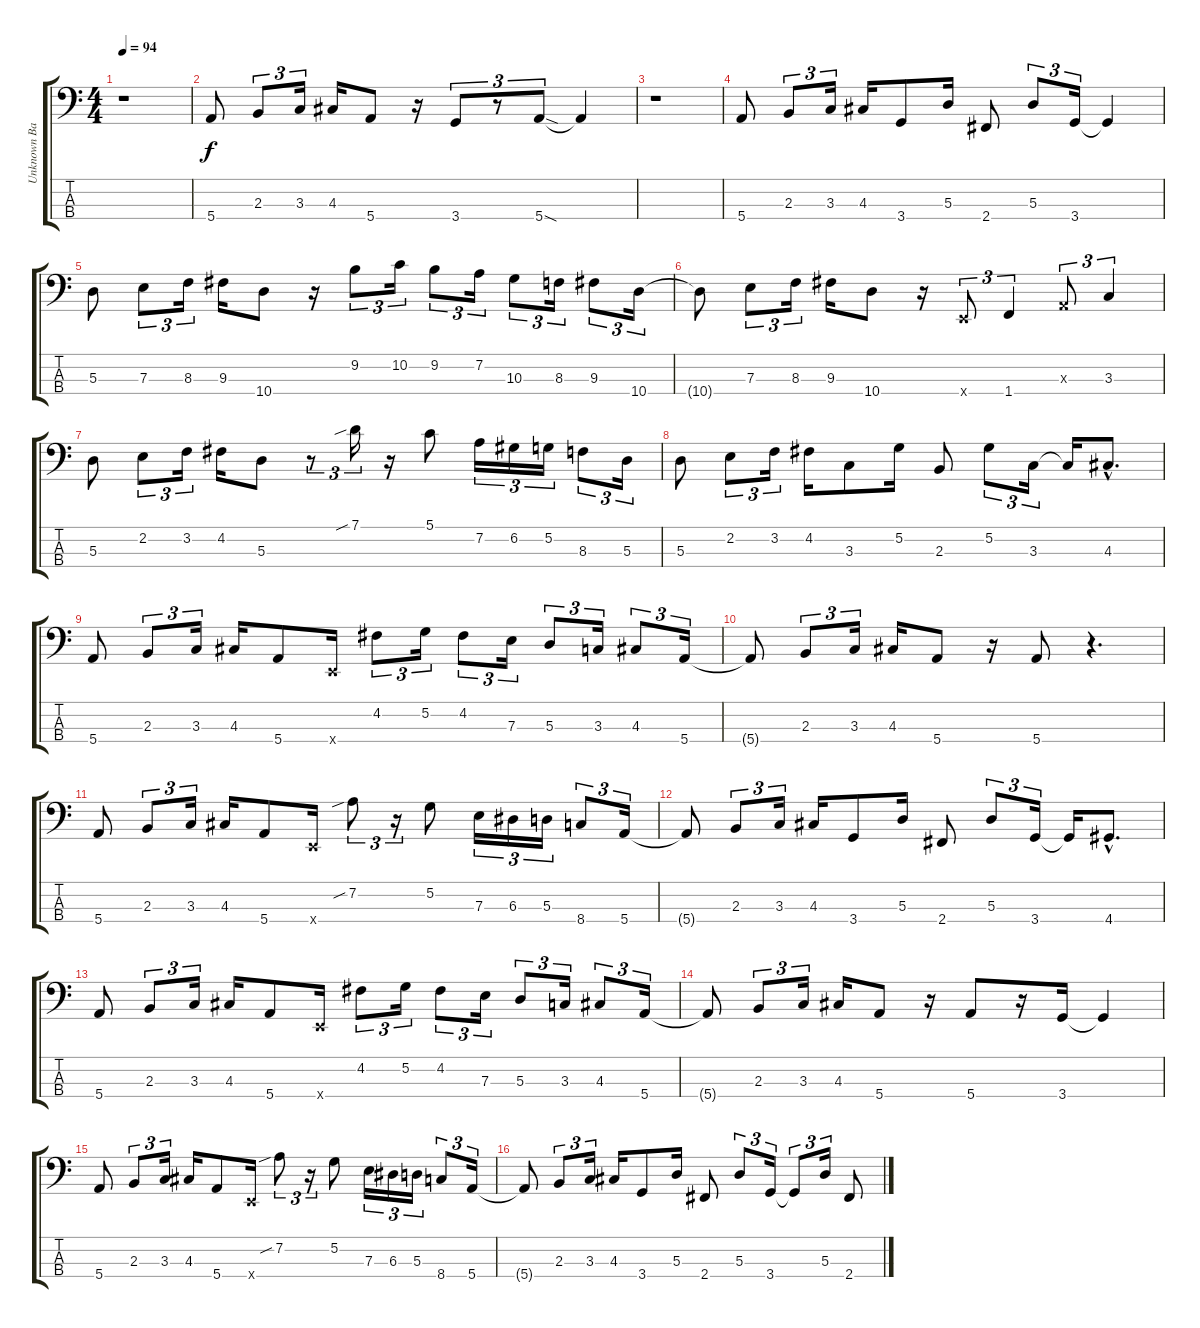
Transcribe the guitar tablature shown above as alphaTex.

\track ("Unknown Bass Player" "Unknown Ba") {instrument electricbasspick}
\staff {score tabs}
\tuning (G2 D2 A1 E1) {hide}
\ts (4 4)
\tempo 94
\clef f4
\ks c
r.1{dy f} |
5.4.8 2.3.8{tu (3 2)} 3.3.16{tu (3 2)} 4.3.16 5.4.8 r.16 3.4.8{tu (3 2)} r.8{tu (3 2)} 5.4{sod}.8{tu (3 2)} 5.4{t}.4 |
r.1 |
5.4.8 2.3.8{tu (3 2)} 3.3.16{tu (3 2)} 4.3.16 3.4.8 5.3.16 2.4.8 5.3.8{tu (3 2)} 3.4.16{tu (3 2)} 3.4{t}.4 |
5.3.8 7.3.8{tu (3 2)} 8.3.16{tu (3 2)} 9.3.16 10.4.8 r.16 9.2.8{tu (3 2)} 10.2.16{tu (3 2)} 9.2.8{tu (3 2)} 7.2.16{tu (3 2)} 10.3.8{tu (3 2)} 8.3.16{tu (3 2)} 9.3.8{tu (3 2)} 10.4.16{tu (3 2)} |
10.4{t}.8 7.3.8{tu (3 2)} 8.3.16{tu (3 2)} 9.3.16 10.4.8 r.16 0.4{x}.8{tu (3 2)} 1.4.4{tu (3 2)} 0.3{x}.8{tu (3 2)} 3.3.4{tu (3 2)} |
5.3.8 2.2.8{tu (3 2)} 3.2.16{tu (3 2)} 4.2.16 5.3.8 r.8{tu (3 2)} 7.1{sib}.16{tu (3 2)} r.16 5.1.8 7.2.16{tu (3 2)} 6.2.16{tu (3 2)} 5.2.16{tu (3 2)} 8.3.8{tu (3 2)} 5.3.16{tu (3 2)} |
5.3.8 2.2.8{tu (3 2)} 3.2.16{tu (3 2)} 4.2.16 3.3.8 5.2.16 2.3.8 5.2.8{tu (3 2)} 3.3.16{tu (3 2)} 3.3{t}.16 4.3{hac}.8{d} |
5.4.8 2.3.8{tu (3 2)} 3.3.16{tu (3 2)} 4.3.16 5.4.8 0.4{x}.16 4.2.8{tu (3 2)} 5.2.16{tu (3 2)} 4.2.8{tu (3 2)} 7.3.16{tu (3 2)} 5.3.8{tu (3 2)} 3.3.16{tu (3 2)} 4.3.8{tu (3 2)} 5.4.16{tu (3 2)} |
5.4{t}.8 2.3.8{tu (3 2)} 3.3.16{tu (3 2)} 4.3.16 5.4.8 r.16 5.4.8 r.4{d} |
5.4.8 2.3.8{tu (3 2)} 3.3.16{tu (3 2)} 4.3.16 5.4.8 0.4{x}.16 7.2{sib}.8{tu (3 2)} r.16{tu (3 2)} 5.2.8 7.3.16{tu (3 2)} 6.3.16{tu (3 2)} 5.3.16{tu (3 2)} 8.4.8{tu (3 2)} 5.4.16{tu (3 2)} |
5.4{t}.8 2.3.8{tu (3 2)} 3.3.16{tu (3 2)} 4.3.16 3.4.8 5.3.16 2.4.8 5.3.8{tu (3 2)} 3.4.16{tu (3 2)} 3.4{t}.16 4.4{hac}.8{d} |
5.4.8 2.3.8{tu (3 2)} 3.3.16{tu (3 2)} 4.3.16 5.4.8 0.4{x}.16 4.2.8{tu (3 2)} 5.2.16{tu (3 2)} 4.2.8{tu (3 2)} 7.3.16{tu (3 2)} 5.3.8{tu (3 2)} 3.3.16{tu (3 2)} 4.3.8{tu (3 2)} 5.4.16{tu (3 2)} |
5.4{t}.8 2.3.8{tu (3 2)} 3.3.16{tu (3 2)} 4.3.16 5.4.8 r.16 5.4.8 r.16 3.4.16 3.4{t}.4 |
5.4.8 2.3.8{tu (3 2)} 3.3.16{tu (3 2)} 4.3.16 5.4.8 0.4{x}.16 7.2{sib}.8{tu (3 2)} r.16{tu (3 2)} 5.2.8 7.3.16{tu (3 2)} 6.3.16{tu (3 2)} 5.3.16{tu (3 2)} 8.4.8{tu (3 2)} 5.4.16{tu (3 2)} |
5.4{t}.8 2.3.8{tu (3 2)} 3.3.16{tu (3 2)} 4.3.16 3.4.8 5.3.16 2.4.8 5.3.8{tu (3 2)} 3.4.16{tu (3 2)} 3.4{t}.8{tu (3 2)} 5.3.16{tu (3 2)} 2.4.8
